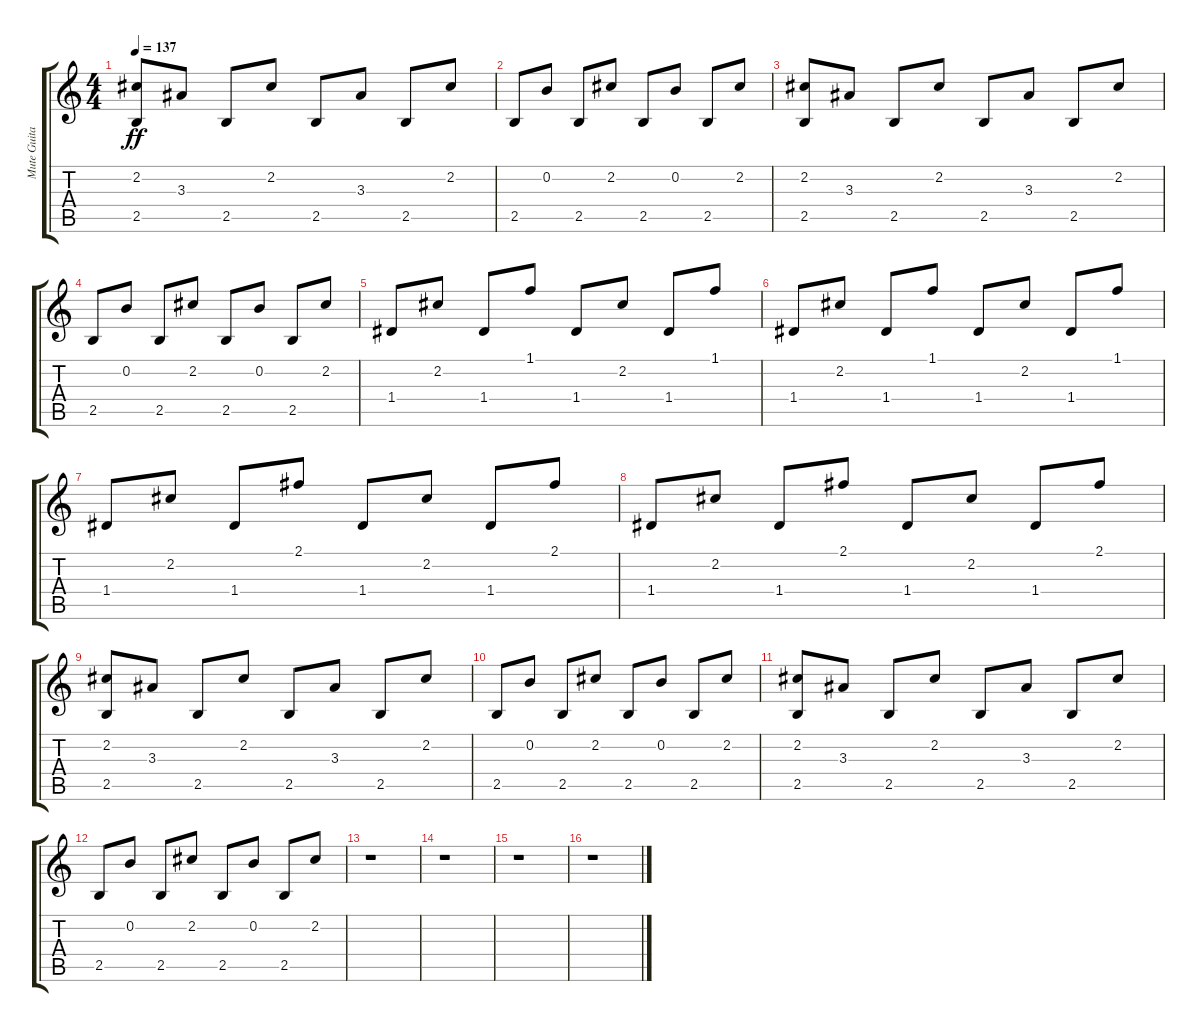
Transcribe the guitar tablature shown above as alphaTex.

\track ("Mute Guitar !!" "Mute Guita") {instrument electricguitarmuted}
\staff {score tabs}
\tuning (E4 B3 G3 D3 A2 E2) {hide}
\ts (4 4)
\tempo 137
\clef g2
\ks c
(2.2 2.5).8{dy ff} 3.3.8 2.5.8 2.2.8 2.5.8 3.3.8 2.5.8 2.2.8 |
2.5.8 0.2.8 2.5.8 2.2.8 2.5.8 0.2.8 2.5.8 2.2.8 |
(2.2 2.5).8 3.3.8 2.5.8 2.2.8 2.5.8 3.3.8 2.5.8 2.2.8 |
2.5.8 0.2.8 2.5.8 2.2.8 2.5.8 0.2.8 2.5.8 2.2.8 |
1.4.8 2.2.8 1.4.8 1.1.8 1.4.8 2.2.8 1.4.8 1.1.8 |
1.4.8 2.2.8 1.4.8 1.1.8 1.4.8 2.2.8 1.4.8 1.1.8 |
1.4.8 2.2.8 1.4.8 2.1.8 1.4.8 2.2.8 1.4.8 2.1.8 |
1.4.8 2.2.8 1.4.8 2.1.8 1.4.8 2.2.8 1.4.8 2.1.8 |
(2.2 2.5).8 3.3.8 2.5.8 2.2.8 2.5.8 3.3.8 2.5.8 2.2.8 |
2.5.8 0.2.8 2.5.8 2.2.8 2.5.8 0.2.8 2.5.8 2.2.8 |
(2.2 2.5).8 3.3.8 2.5.8 2.2.8 2.5.8 3.3.8 2.5.8 2.2.8 |
2.5.8 0.2.8 2.5.8 2.2.8 2.5.8 0.2.8 2.5.8 2.2.8 |
r.1 |
r.1 |
r.1 |
r.1
